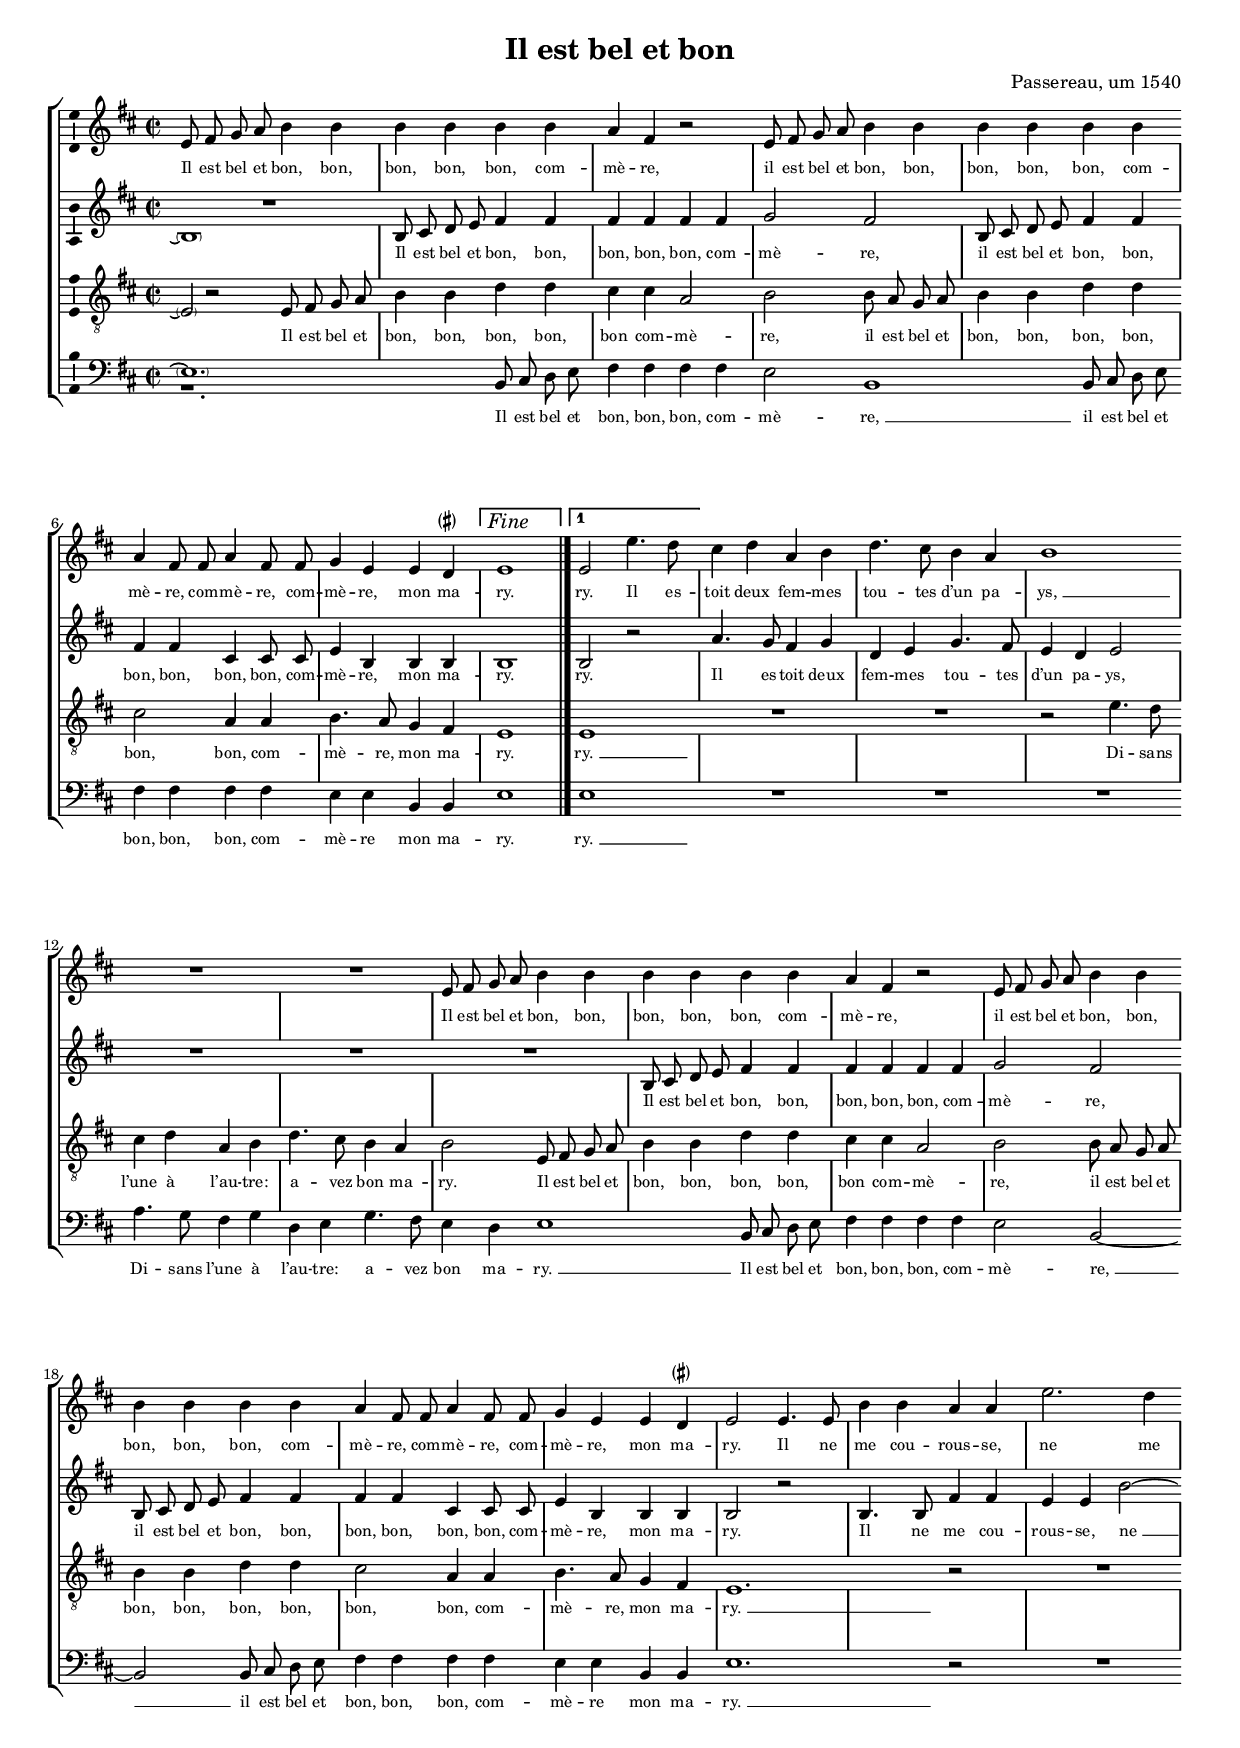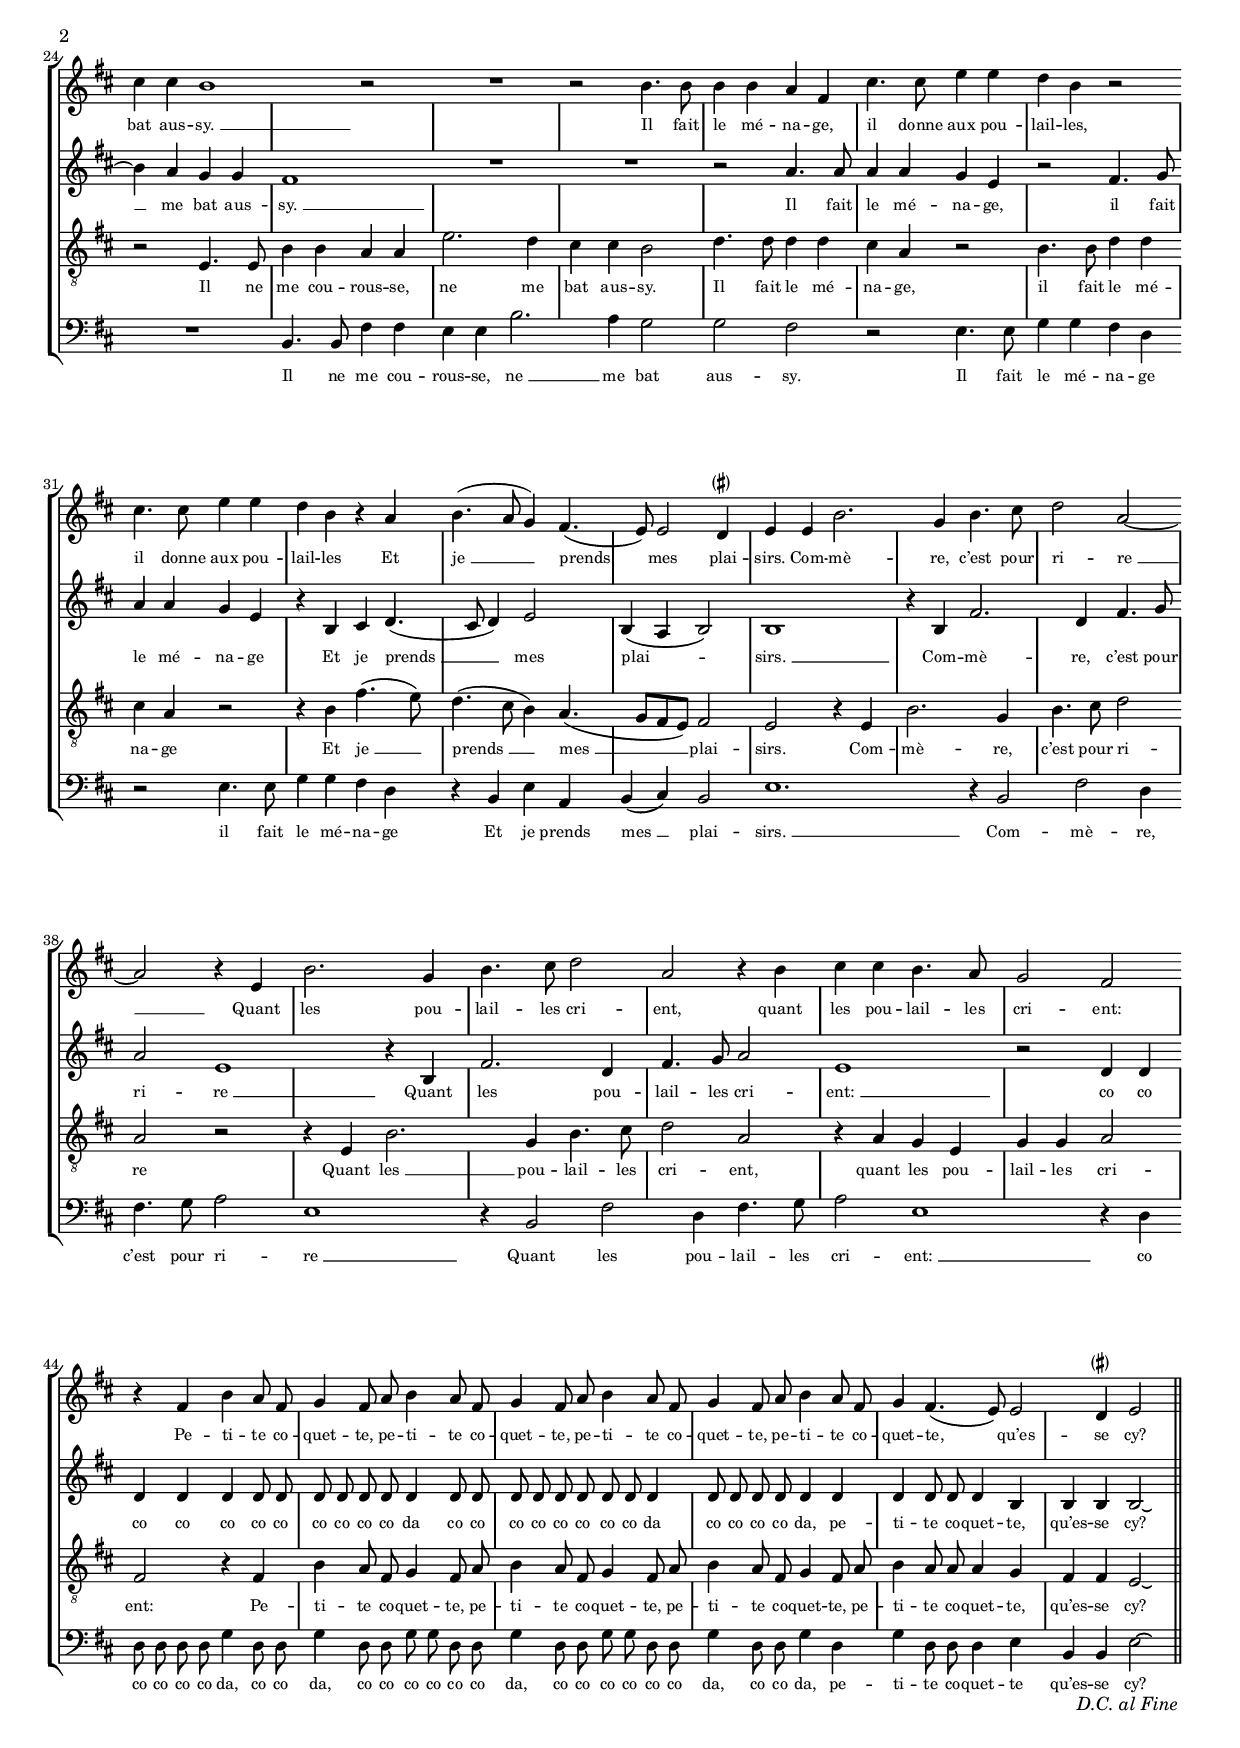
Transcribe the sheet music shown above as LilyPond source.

\version "2.19.82"

\header {
  title = "Il est bel et bon"
  composer = "Passereau, um 1540"
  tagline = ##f
}

#(set-global-staff-size 16)

\layout {
  \context {
    \Staff
    \consists "Ambitus_engraver" % TODO outside staff group bracket
  }
  \context {
    \Score
    \override NonMusicalPaperColumn.line-break-permission = ##f
    \override NonMusicalPaperColumn.page-break-permission = ##f
  }
  \context {
    \Lyrics
    \override LyricText.font-size = #-1
  }
}

\paper {
  ragged-last-bottom = ##f
  ragged-bottom = ##f
  indent = #0
}

mensurstriche = \hide Staff.BarLine

parenSharp = \markup { \small \concat { \musicglyph "accidentals.leftparen" \musicglyph "accidentals.sharp" \musicglyph "accidentals.rightparen" } }
Fine = \markup { \text \large \italic Fine }

extendedNote =
#(define-music-function
     (parser location note)
     (ly:music?)
   #{
    \afterGrace 15/16 $note { \once \hideNotes \drummode { bd } }
   #})

%\transpose e es
\new StaffGroup \with {
  \hide Staff.BarLine
  \autoBeamOff
} <<
  % TODO for the parenthesized repeats at the beginning,
  % a) the parenthesis should span the whole duration of the note, including the tie, and
  % b) the ties at the beginning and end should be longer
  \new Staff = "S" {
    \clef "violin"
    \key b \minor
    \time 2/2
    \relative e' {
      e8 fis g a b4 b |
      b b b b |
      a fis r2 |
      e8 fis g a b4 b |
      b b b b | \break
      a fis8 fis a4 fis8 fis |
      g4 e e d^\parenSharp |
      \set Score.repeatCommands = #`((volta ,Fine))
      e1 | \once \undo \hide StaffGroup.BarLine \bar "|."
      \set Score.currentBarNumber = #8
      \set Score.repeatCommands = #'((volta #f) (volta "1"))
      %\set Score.voltaSpannerDuration = #(ly:make-moment 2/4)
      e2 e'4. d8 |
      \set Score.repeatCommands = #'((volta #f))
      cis4 d a b |
      d4. cis8 b4 a |
      \extendedNote b1 | \break
      R1 |
      R1 |
      e,8 fis g a b4 b |
      b b b b |
      a fis r2 |
      e8 fis g a b4 b | \break
      b b b b |
      a fis8 fis a4 fis8 fis |
      g4 e e d^\parenSharp |
      e2 e4. e8 |
      b'4 b a a |
      e'2. d4 | \pageBreak
      cis cis \extendedNote b1
      r2 |
      R1 |
      r2 b4. b8 |
      b4 b a fis |
      cis'4. cis8 e4 e |
      d b r2 | \break
      cis4. cis8 e4 e |
      d b r a |
      b4.( a8 g4) fis4.(
      e8) e2 d4^\parenSharp |
      e e b'2.
      g4 b4. cis8 |
      d2 a~ | \break
      \extendedNote a r4 e |
      b'2. g4 |
      b4. cis8 d2 |
      a r4 b |
      cis cis b4. a8 |
      g2 fis | \break
      r4 fis b a8 fis |
      g4 fis8 a b4 a8 fis |
      g4 fis8 a b4 a8 fis |
      g4 fis8 a b4 a8 fis |
      g4 fis4.( e8) e2
      d4^\parenSharp e2 | \undo \hide StaffGroup.BarLine \bar "||"
    }
  } \addlyrics {
    Il est bel et bon, bon,
    bon, bon, bon, com --
    mè -- re,
    il est bel et bon, bon,
    bon, bon, bon, com --
    mè -- re, com -- mè -- re, com --
    mè -- re, mon ma --
    ry.
    ry. Il es --
    toit deux fem -- mes
    tou -- tes d’un pa --
    "ys, " __
    Il est bel et bon, bon,
    bon, bon, bon, com --
    mè -- re,
    il est bel et bon, bon,
    bon, bon, bon, com --
    mè -- re, com -- mè -- re, com --
    mè -- re, mon ma --
    ry. Il ne
    me cou -- rous -- se,
    ne me
    bat aus -- "sy. " __
    Il fait
    le mé -- na -- ge,
    il donne aux pou --
    lail -- les,
    il donne aux pou --
    lail -- les Et
    "je " __ prends
    mes plai --
    sirs. Com -- mè --
    re, c’est pour
    ri -- "re " __
    Quant
    les pou --
    lail -- les cri --
    ent, quant
    les pou -- lail -- les
    cri -- ent:
    Pe -- ti -- te co --
    quet -- te, pe -- ti -- te co --
    quet -- te, pe -- ti -- te co --
    quet -- te, pe -- ti -- te co --
    quet -- te, qu’es --
    se cy?
  }
  \new Staff = "A" {
    \clef "violin"
    \key b \minor
    \time 2/2
    \relative b {
      << R1 \new Voice \parenthesize b1\repeatTie >> |
      b8 cis d e fis4 fis |
      fis fis fis fis |
      g2 fis |
      b,8 cis d e fis4 fis |
      fis fis cis cis8 cis |
      e4 b b b |
      b1 |
      b2 r2 |
      a'4. g8 fis4 g |
      d e g4. fis8 |
      e4 d e2 |
      R1 |
      R1 |
      R1 |
      b8 cis d e fis4 fis |
      fis fis fis fis |
      g2 fis |
      b,8 cis d e fis4 fis |
      fis fis cis cis8 cis |
      e4 b b b |
      b2 r2 |
      b4. b8 fis'4 fis |
      e e b'2~ |
      b4 a g g |
      \extendedNote fis1 |
      R1 |
      R1 |
      r2 a4. a8 |
      a4 a g e |
      r2 fis4. g8 |
      a4 a g e |
      r b cis d4.(
      cis8 d4) e2 |
      b4( a b2) |
      \extendedNote b1 |
      r4 b fis'2.
      d4 fis4. g8 |
      a2 \extendedNote e1
      r4 b |
      fis'2. d4 |
      fis4. g8 a2 |
      \extendedNote e1 |
      r2 d4 d |
      d d d d8 d |
      d d d d d4 d8 d |
      d d d d d d d4 |
      d8 d d d d4 d |
      d d8 d d4 b |
      b b b2\laissezVibrer | % actually a tie
    }
  } \addlyrics {
    \skip 1
    Il est bel et bon, bon,
    bon, bon, bon, com --
    mè -- re,
    il est bel et bon, bon,
    bon, bon, bon, bon, com --
    mè -- re, mon ma --
    ry.
    ry.
    Il es -- toit deux
    fem -- mes tou -- tes
    d’un pa -- ys,
    Il est bel et bon, bon,
    bon, bon, bon, com --
    mè -- re,
    il est bel et bon, bon,
    bon, bon, bon, bon, com --
    mè -- re, mon ma --
    ry.
    Il ne
    me cou -- rous -- se,
    "ne " __ me
    bat aus -- "sy. " __
    Il fait
    le mé -- na -- ge,
    il fait
    le mé -- na -- ge
    Et je "prends " __
    mes
    plai --
    "sirs. " __
    Com -- mè --
    re, c’est pour
    ri -- "re " __
    Quant
    les pou --
    lail -- les cri --
    "ent: " __
    co co
    co co co co co
    co co co co da co co
    co co co co co co da
    co co co co da, pe --
    ti -- te co -- quet -- te,
    qu’es -- se cy?
  }
  \new Staff = "T" {
    \clef "violin_8"
    \key b \minor
    \time 2/2
    \relative e {
      << \absolute \tweak X-offset #3 b2\rest \new Voice \parenthesize e2\repeatTie >> e8 fis g a |
      b4 b d d |
      cis cis a2 |
      b2 b8 a g a |
      b4 b d d |
      cis2 a4 a |
      b4. a8 g4 fis |
      e1 |
      \extendedNote e1 |
      R1 |
      R1 |
      r2 e'4. d8 |
      cis4 d a b |
      d4. cis8 b4 a |
      b2 e,8 fis g a |
      b4 b d d |
      cis cis a2 |
      b2 b8 a g a |
      b4 b d d |
      cis2 a4 a |
      b4. a8 g4 fis |
      \extendedNote e1.
      r2 |
      R1 |
      r2 e4. e8 |
      b'4 b a a |
      e'2. d4 |
      cis cis b2 |
      d4. d8 d4 d |
      cis a r2 |
      b4. b8 d4 d |
      cis a r2 |
      r4 b fis'4.( e8) |
      d4.( cis8 b4) a4.(
      g8[ fis e]) fis2 |
      e r4 e |
      b'2. g4 |
      b4. cis8 d2 |
      a r |
      r4 e \extendedNote b'2.
      g4 b4. cis8 |
      d2 a |
      r4 a g e |
      g g a2 |
      fis r4 fis |
      b a8 fis g4 fis8 a |
      b4 a8 fis g4 fis8 a |
      b4 a8 fis g4 fis8 a |
      b4 a8 a a4 g |
      fis fis e2\laissezVibrer | % actually a tie
    }
  } \addlyrics {
    \skip 1
    Il est bel et
    bon, bon, bon, bon,
    bon com -- mè --
    re, il est bel et
    bon, bon, bon, bon,
    bon, bon, com --
    mè -- re, mon ma --
    ry.
    "ry. " __
    Di -- sans
    l’une à l’au -- tre:
    a -- vez bon ma --
    ry.
    Il est bel et
    bon, bon, bon, bon,
    bon com -- mè --
    re, il est bel et
    bon, bon, bon, bon,
    bon, bon, com --
    mè -- re, mon ma --
    "ry. " __
    Il ne
    me cou -- rous -- se,
    ne me
    bat aus -- sy.
    Il fait le mé --
    na -- ge,
    il fait le mé --
    na -- ge
    Et "je " __
    "prends " __ "mes " __
    plai --
    sirs. Com --
    mè -- re,
    c’est pour ri --
    re
    Quant "les " __
    pou -- lail -- les
    cri -- ent,
    quant les pou --
    lail -- les cri --
    ent: Pe --
    ti -- te co -- quet -- te, pe --
    ti -- te co -- quet -- te, pe --
    ti -- te co -- quet -- te, pe --
    ti -- te co -- quet -- te,
    qu’es -- se cy?
  }
  \new Staff = "B" {
    \clef "bass"
    \key b \minor
    \time 2/2
    \relative b, {
      << r1. \new Voice \parenthesize e1.\repeatTie >> % TODO should be R, centered, but that doesn’t support dotted?
      b8 cis d e |
      fis4 fis fis fis |
      e2 \extendedNote b1
      b8 cis d e |
      fis4 fis fis fis |
      e e b b |
      e1 |
      \extendedNote e1 |
      R1 |
      R1 |
      R1 |
      a4. g8 fis4 g |
      d e g4. fis8 |
      e4 d \extendedNote e1
      b8 cis d e |
      fis4 fis fis fis |
      e2 b2~ |
      \extendedNote b2 b8 cis d e |
      fis4 fis fis fis |
      e e b b |
      \extendedNote e1.
      r2 |
      R1 |
      R1 |
      b4. b8 fis'4 fis |
      e e \extendedNote b'2.
      a4 g2 |
      g fis |
      r2 e4. e8 |
      g4 g fis d |
      r2 e4. e8 |
      g4 g fis d |
      r b e a, |
      b( cis) b2 |
      \extendedNote e1.
      r4 b2
      fis' d4 |
      fis4. g8 a2 |
      \extendedNote e1 |
      r4 b2 fis'
      d4 fis4. g8 |
      a2 \extendedNote e1
      r4 d |
      d8 d d d g4 d8 d |
      g4 d8 d g g d d |
      g4 d8 d g g d d |
      g4 d8 d g4 d |
      g d8 d d4 e |
      b b e2\laissezVibrer | % actually a tie
      \tweak RehearsalMark.self-alignment-X #RIGHT
      \tweak RehearsalMark.direction #DOWN
      \mark \markup { \text \normalsize \italic "D.C. al Fine" }
    }
  } \addlyrics {
    \skip 1
    Il est bel et
    bon, bon, bon, com --
    mè -- "re, " __
    il est bel et
    bon, bon, bon, com --
    mè -- re mon ma --
    ry.
    "ry. " __
    Di -- sans l’une à
    l’au -- tre: a -- vez
    bon ma -- "ry. " __
    Il est bel et
    bon, bon, bon, com --
    mè -- "re, " __
    il est bel et
    bon, bon, bon, com --
    mè -- re mon ma --
    "ry. " __
    Il ne
    me cou -- rous -- se,
    "ne " __ me
    bat aus -- sy.
    Il fait
    le mé -- na -- ge
    il fait
    le mé -- na -- ge
    Et je prends
    "mes " __ plai --
    "sirs. " __
    Com --
    mè -- re,
    c’est pour ri --
    "re " __
    Quant les
    pou -- lail -- les
    cri -- "ent: " __
    co
    co co co co da, co co
    da, co co co co co co
    da, co co co co co co
    da, co co da, pe --
    ti -- te co -- quet -- te
    qu’es -- se cy?
  }
>>
